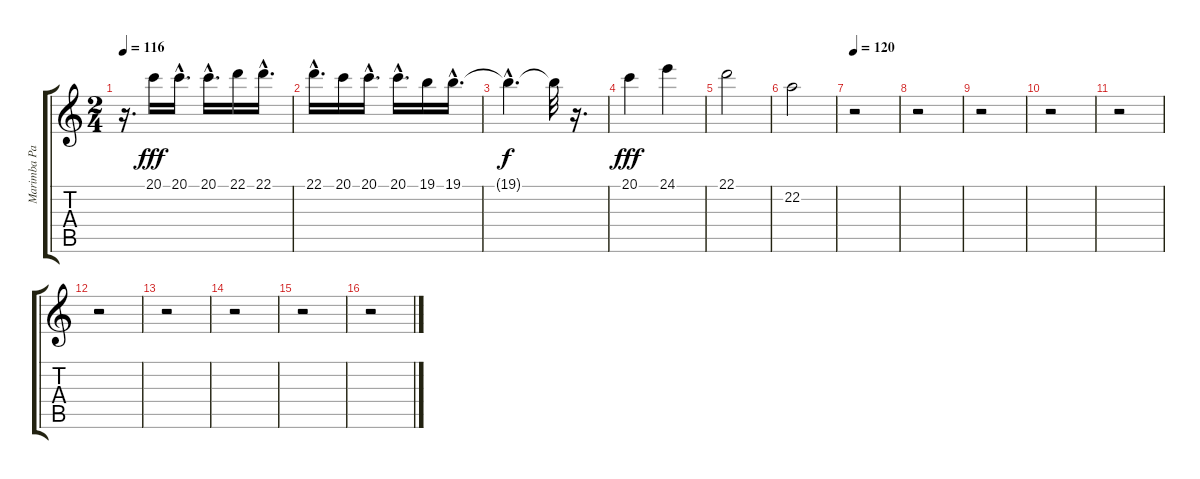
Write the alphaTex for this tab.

\track ("Marimba Pako" "Marimba Pa") {instrument marimba}
\staff {score tabs}
\tuning (E4 B3 G3 D3 A2 E2) {hide}
\ts (2 4)
\tempo 116
\clef g2
\ks c
r.16{d dy fff} 20.1.16 20.1{hac}.16{d} 20.1{hac}.16{d} 22.1.16 22.1{hac}.16{d} |
22.1{hac}.16{d} 20.1.16 20.1{hac}.16{d} 20.1{hac}.16{d} 19.1.16 19.1{hac}.16{d} |
19.1{hac t}.4{d dy f} 19.1{t}.32 r.16{d} |
20.1.4{dy fff} 24.1.4 |
22.1.2 |
22.2.2 |
\tempo 120
r.2 |
r.2 |
r.2 |
r.2 |
r.2 |
r.2 |
r.2 |
r.2 |
r.2 |
r.2
